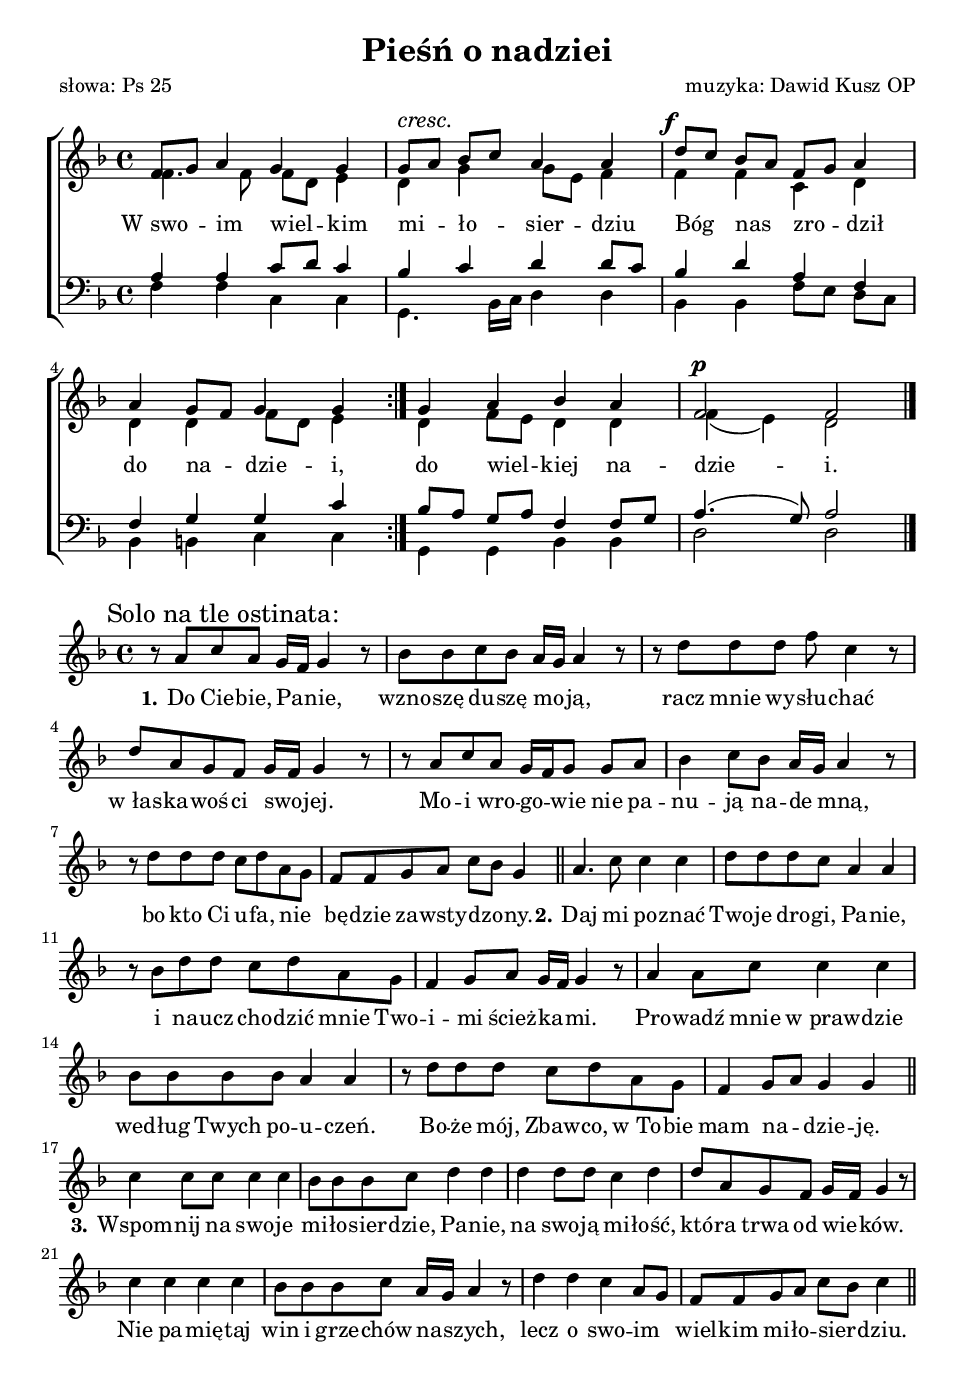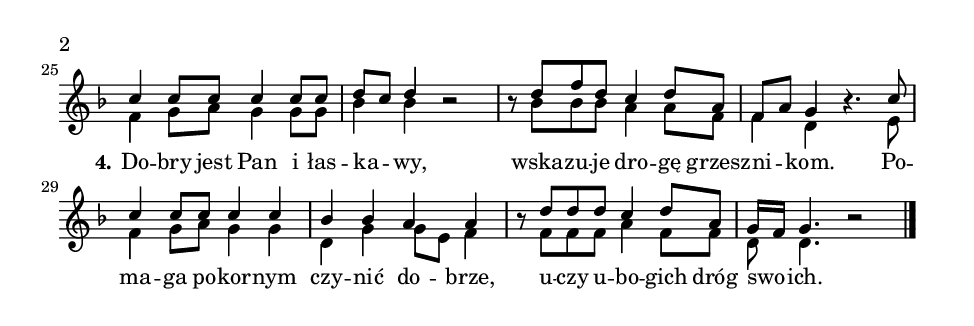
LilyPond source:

\version "2.17.3"
#(set-global-staff-size 17.5)

right = { \once \override LyricText #'self-alignment-X = #-0.8 }
righty = { \once \override LyricText #'self-alignment-X = #-0.6 }
rightyy = { \once \override LyricText #'self-alignment-X = #-0.4 }
rightyyy = { \once \override LyricText #'self-alignment-X = #-0.2 }
left = { \once \override LyricText #'self-alignment-X = #0.8 }
lefty = { \once \override LyricText #'self-alignment-X = #0.6 }
leftyy = { \once \override LyricText #'self-alignment-X = #0.4 }
leftyyy = { \once \override LyricText #'self-alignment-X = #0.2 }

m = #(define-music-function (parser location off) (number?)
       #{
         \once \override Lyrics.LyricText #'X-offset = #off
       #})

\header	{
  title = "Pieśń o nadziei"
  poet = "słowa: Ps 25"
  composer = "muzyka: Dawid Kusz OP"
}

\paper {
  paper-width = 165 \mm
  paper-height = 240 \mm
  line-width = 145 \mm
  top-margin = 10 \mm
  markup-system-spacing #'basic-distance = #15
}
%--------------------------------MELODY--------------------------------
sopranomelody = \relative c'' {
  \dynamicUp
  \key d \minor
  \time 4/4
  \repeat volta 2 {
    f,8[ g8] a4 g g | g8[-\tweak #'Y-offset #2 \cresc a]\! bes[ c] a4 a
    d8[ -\tweak #'X-offset #-1.3 \f c] bes-\tweak #'positions #'(2.80 . 2.50) [ a] f[ g] a4 | a4 g8[ f] g4 g
  }
  g4 a bes a | f2\p f 
  \bar "|."
}
altomelody = \relative f' {
  \dynamicUp
  \key d \minor
  \time 4/4
  \repeat volta 2 {
    f4. f8 f[ d] e4 | d g g8[ e] f4
    f f c d | d d f8[ d] e4
  }
  d4 f8[ e] d4 d | f( e) d2
  \bar "|."
}
tenormelody = \relative c' {
  \dynamicUp
  \key d \minor
  \time 4/4
  \repeat volta 2 {
    a4 a c8[ d] c4 | bes c d d8[ c]
    bes4 d a f | f g g c
  }
  bes8[ a] g[ a] f4 f8[ g] | a4.( g8) a2
  \bar "|."
}
bassmelody = \relative f {
  \dynamicUp
  \key d \minor
  \time 4/4
  \repeat volta 2 {
    f4 f c c | g4. bes16[ c] d4 d
    bes bes f'8[ e] d[ c] | bes4 b c c
  }
  g4 g bes bes | d2 d
  \bar "|."
}
akordy = \chordmode {
  \set chordNameLowercaseMinor = ##t
  f2 c
  g2 d:m
  bes2 f4 d:m
  bes4 g c2
  g bes
  d1:m
}
%--------------------------------LYRICS--------------------------------
text = \lyricmode {
  \m #-3.2 W_swo -- \m #0 im \m #0 wiel -- \m #-1 kim
  mi -- ło -- \righty sier -- \rightyy dziu
  Bóg nas zro -- \rightyy dził do na -- \rightyy dzie -- i,
  \rightyy do \m #0 wiel -- kiej \rightyy na -- \m #0 dzie -- i.
}
%--------------------------------ALL-FILE VARIABLE--------------------------------

\score {
  \new ChoirStaff <<
    \new Staff = women <<
      \clef treble
      \new Voice = soprano {
        \voiceOne
        \sopranomelody
      }
      \new Voice = alto {
        \voiceTwo
        \altomelody
      }
    >>
    \new Lyrics = sopranolyrics \with {
      \override VerticalAxisGroup #'staff-affinity = #CENTER
      \override VerticalAxisGroup #'nonstaff-relatedstaff-spacing #'padding = #1
    }
    \lyricsto soprano \text

    \new Staff = men <<
      \clef bass
      \new Voice = tenor {
        \voiceOne
        \tenormelody
      }
      \new Voice = bass {
        \voiceTwo
        \bassmelody
      }
    >>
  >>
  \layout {
    \autoBeamOff
    indent = 0\cm
  }
}


\score {
  \relative f' {
    \key d \minor
    \time 4/4
    \once \override Score.RehearsalMark #'self-alignment-X = #-1
    \mark \markup "Solo na tle ostinata:"
    r8 a c a g16\melisma f\melismaEnd g4 r8
    bes8 bes c bes a16\melisma g\melismaEnd a4 r8
    r8 d d d f c4 r8
    d8 a g f g16\melisma f\melismaEnd g4 r8
    r8 a c a g16\melisma f \melismaEnd g8 g a
    bes4 c8 bes a16\melisma g\melismaEnd a4 r8
    r8 d d d c d a\melisma g\melismaEnd
    f8 f g a c\melisma bes\melismaEnd g4
    \bar "||"
    a4. c8 c4 c
    d8 d d c a4 a
    r8 bes d d c d a g
    f4 g8 a g16\melisma f\melismaEnd g4 r8
    a4 a8 c c4 c
    bes8 bes bes bes a4 a
    r8 d d d c d a g
    f4 g8\melisma a\melismaEnd g4 g
    \bar "||"
    c4 c8 c c4 c
    bes8 bes bes c d4 d
    d4 d8 d c4 d
    d8 a g f g16\melisma f\melismaEnd g4 r8
    c4 c  c c
    bes8 bes bes c a16\melisma g\melismaEnd a4 r8
    d4 d c a8\melisma g\melismaEnd
    f f g a c\melisma bes \melismaEnd c4
    \bar "||"
    <<
      {
        \voiceOne
        c4 c8 c c4 c8 c
        d8\melisma c\melismaEnd d4 \oneVoice r2
        r8 \voiceOne d8 f d c4 d8 a
        f\melisma a\melismaEnd g4 \oneVoice r4. \voiceOne c8
        c4 c8 c c4 c
        bes4 bes a a
        \oneVoice r8 \voiceOne d8 d d c4 d8 a
        g16\melisma f\melismaEnd g4.
      }
      \new Voice {
        \voiceTwo
        f4 g8 a g4 g8 g
        bes4 bes s2
        s8 bes8 bes bes a4 a8 f8
        f4 d s4. e8
        f4 g8 a g4 g
        d g g8\melisma e\melismaEnd f4
        s8 f f f a4 f8 f
        d8 d4.
      }
    >>
    \oneVoice
    r2
    \bar "|."
  }
  \addlyrics {
    \set stanza = "1."
    Do Cie -- bie, Pa -- nie,
    wzno -- szę du -- szę mo -- ją,
    racz mnie wy -- słu -- chać
    w_łas -- ka -- woś -- ci swo -- jej.
    Mo -- i wro -- go -- wie
    nie pa -- nu -- ją na -- de mną,
    bo kto Ci u -- fa, nie
    bę -- dzie za -- wsty -- dzo -- ny.
    \set stanza = "2."
    Daj mi po -- znać
    Two -- je dro -- gi, Pa -- nie,
    i na -- ucz cho -- dzić mnie Two --
    i -- mi ścież -- ka -- mi.
    Pro -- wadź mnie w_praw -- dzie
    wed -- ług Twych po -- u -- czeń.
    Bo -- że mój, Zbaw -- co, w_To -- bie
    mam na -- dzie -- ję.
    \set stanza = "3."
    Wspom -- nij na swo -- je
    mi -- ło -- sier -- dzie, Pa -- nie,
    na swo -- ją mi -- łość,
    któ -- ra trwa od wie -- ków.
    Nie pa -- mię -- taj
    win i grze -- chów na -- szych,
    lecz o swo -- im
    wiel -- kim mi -- ło -- sier -- dziu.
    \set stanza = "4."
    Do -- bry jest Pan i łas --
    ka -- wy,
    wska -- zu -- je dro -- gę grzesz --
    ni -- kom. Po --
    ma -- ga po -- kor -- nym
    czy -- nić do -- brze,
    u -- czy u -- bo -- gich dróg swo -- ich.
  }
  \layout {
    indent = 0
  }
}
